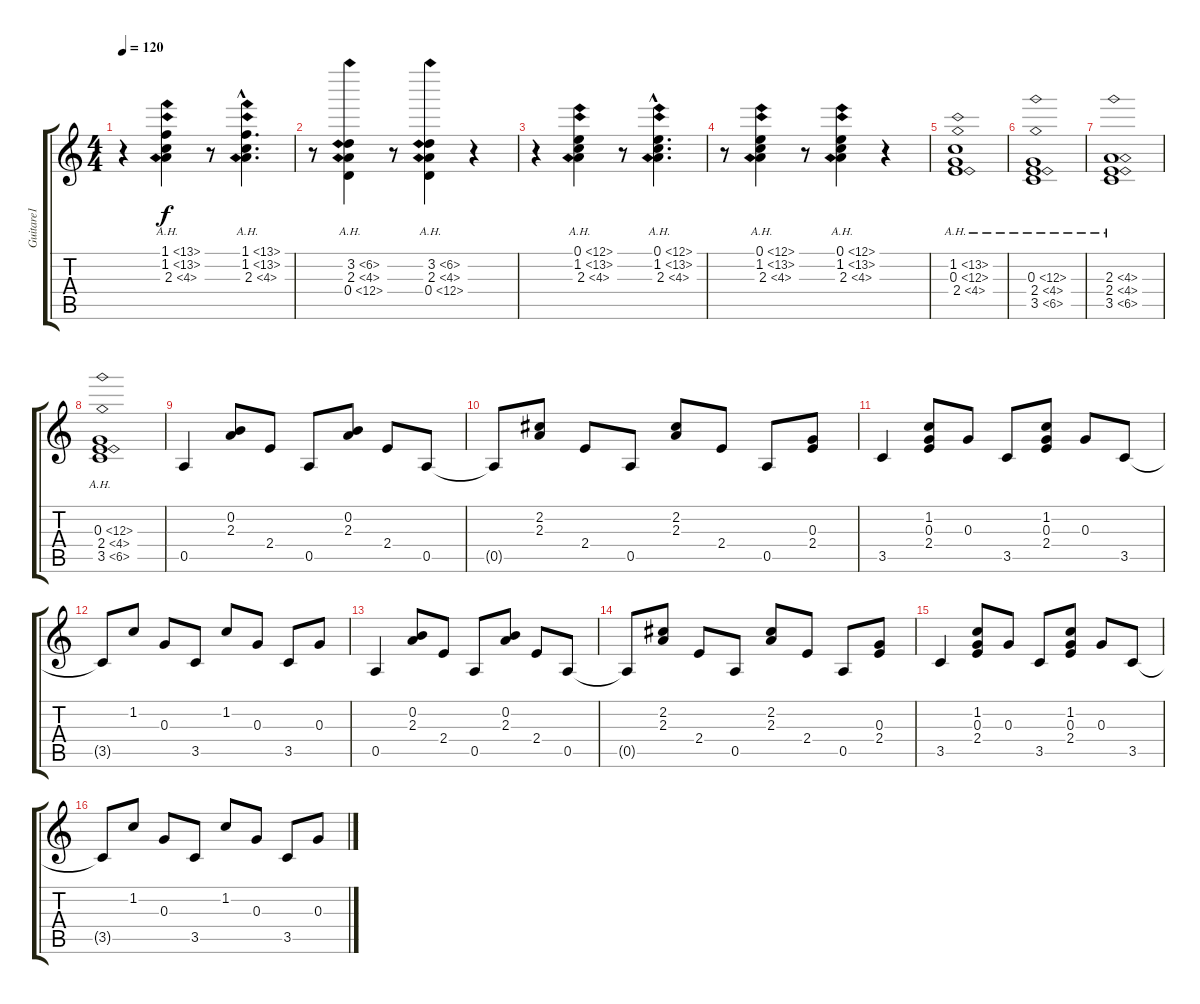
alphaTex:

\track ("Guitare1" "Guitare1") {instrument acousticguitarsteel}
\staff {score tabs}
\tuning (E4 B3 G3 D3 A2 E2) {hide}
\ts (4 4)
\tempo 120
\clef g2
\ks c
r.4{dy f} (1.1{ah 12} 1.2{ah 12} 2.3{ah 2}).4 r.8 (1.1{ah 12 hac} 1.2{ah 12 hac} 2.3{ah 2 hac}).4{d} |
r.8 (3.2{ah 3} 2.3{ah 2} 0.4{ah 12}).4 r.8 (3.2{ah 3} 2.3{ah 2} 0.4{ah 12}).4 r.4 |
r.4 (0.1{ah 12} 1.2{ah 12} 2.3{ah 2}).4 r.8 (0.1{ah 12 hac} 1.2{ah 12 hac} 2.3{ah 2 hac}).4{d} |
r.8 (0.1{ah 12} 1.2{ah 12} 2.3{ah 2}).4 r.8 (0.1{ah 12} 1.2{ah 12} 2.3{ah 2}).4 r.4 |
(1.2{ah 12} 0.3{ah 12} 2.4{ah 2}).1{volume 10 instrument lead1square} |
(0.3{ah 12} 2.4{ah 2} 3.5{ah 3}).1 |
(2.3{ah 2} 2.4{ah 2} 3.5{ah 3}).1 |
(0.3{ah 12} 2.4{ah 2} 3.5{ah 3}).1 |
0.5.4{volume 11 instrument acousticguitarsteel} (0.2 2.3).8 2.4.8 0.5.8 (0.2 2.3).8 2.4.8 0.5.8 |
0.5{t}.8 (2.2 2.3).8 2.4.8 0.5.8 (2.2 2.3).8 2.4.8 0.5.8 (0.3 2.4).8 |
3.5.4 (1.2 0.3 2.4).8 0.3.8 3.5.8 (1.2 0.3 2.4).8 0.3.8 3.5.8 |
3.5{t}.8 1.2.8 0.3.8 3.5.8 1.2.8 0.3.8 3.5.8 0.3.8 |
0.5.4 (0.2 2.3).8 2.4.8 0.5.8 (0.2 2.3).8 2.4.8 0.5.8 |
0.5{t}.8 (2.2 2.3).8 2.4.8 0.5.8 (2.2 2.3).8 2.4.8 0.5.8 (0.3 2.4).8 |
3.5.4 (1.2 0.3 2.4).8 0.3.8 3.5.8 (1.2 0.3 2.4).8 0.3.8 3.5.8 |
3.5{t}.8 1.2.8 0.3.8 3.5.8 1.2.8 0.3.8 3.5.8 0.3.8
